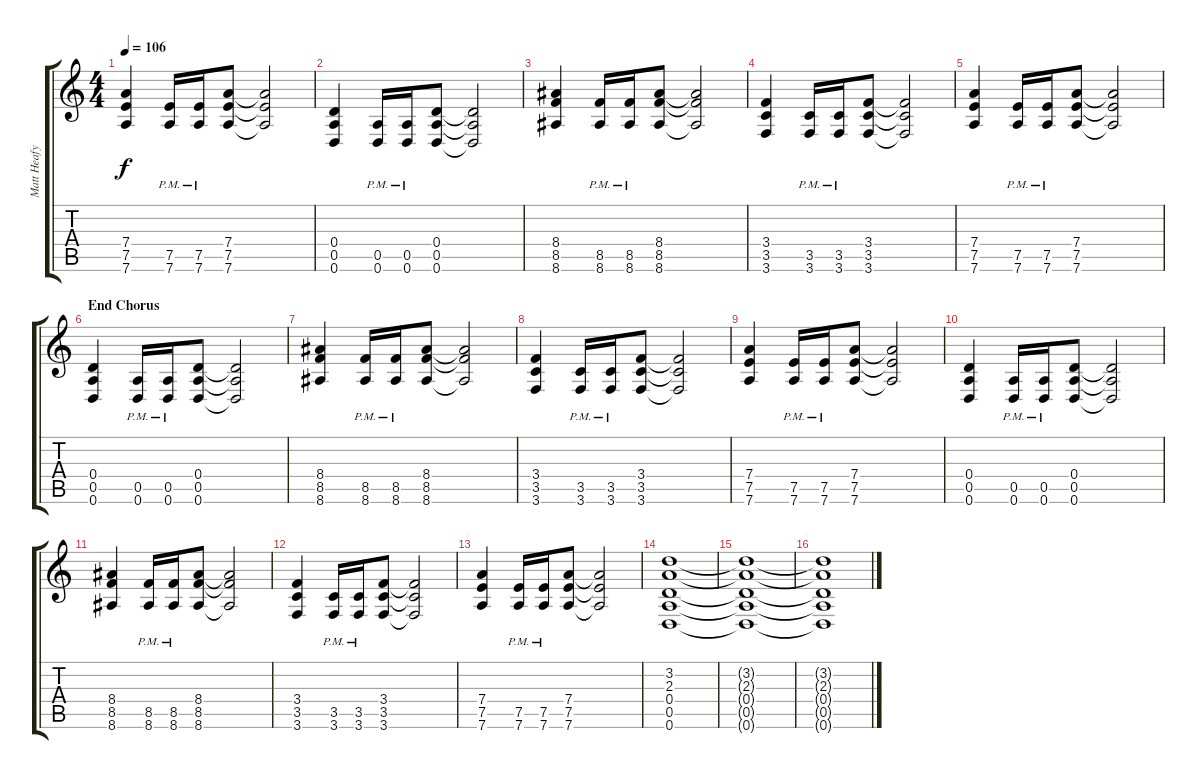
\track ("Matt Heafy" "Matt Heafy") {instrument distortionguitar}
\staff {score tabs}
\tuning (E4 B3 G3 D3 A2 D2) {hide}
\ts (4 4)
\tempo 106
\clef g2
\ks c
(7.4 7.5 7.6).4{dy f} (7.5{pm} 7.6{pm}).16 (7.5{pm} 7.6{pm}).16 (7.4 7.5 7.6).8 (7.4{t} 7.5{t} 7.6{t}).2 |
(0.4 0.5 0.6).4 (0.5{pm} 0.6{pm}).16 (0.5{pm} 0.6{pm}).16 (0.4 0.5 0.6).8 (0.4{t} 0.5{t} 0.6{t}).2 |
(8.4 8.5 8.6).4 (8.5{pm} 8.6{pm}).16 (8.5{pm} 8.6{pm}).16 (8.4 8.5 8.6).8 (8.4{t} 8.5{t} 8.6{t}).2 |
(3.4 3.5 3.6).4 (3.5{pm} 3.6{pm}).16 (3.5{pm} 3.6{pm}).16 (3.4 3.5 3.6).8 (3.4{t} 3.5{t} 3.6{t}).2 |
(7.4 7.5 7.6).4 (7.5{pm} 7.6{pm}).16 (7.5{pm} 7.6{pm}).16 (7.4 7.5 7.6).8 (7.4{t} 7.5{t} 7.6{t}).2 |
\section ("" "End Chorus")
(0.4 0.5 0.6).4 (0.5{pm} 0.6{pm}).16 (0.5{pm} 0.6{pm}).16 (0.4 0.5 0.6).8 (0.4{t} 0.5{t} 0.6{t}).2 |
(8.4 8.5 8.6).4 (8.5{pm} 8.6{pm}).16 (8.5{pm} 8.6{pm}).16 (8.4 8.5 8.6).8 (8.4{t} 8.5{t} 8.6{t}).2 |
(3.4 3.5 3.6).4 (3.5{pm} 3.6{pm}).16 (3.5{pm} 3.6{pm}).16 (3.4 3.5 3.6).8 (3.4{t} 3.5{t} 3.6{t}).2 |
(7.4 7.5 7.6).4 (7.5{pm} 7.6{pm}).16 (7.5{pm} 7.6{pm}).16 (7.4 7.5 7.6).8 (7.4{t} 7.5{t} 7.6{t}).2 |
(0.4 0.5 0.6).4 (0.5{pm} 0.6{pm}).16 (0.5{pm} 0.6{pm}).16 (0.4 0.5 0.6).8 (0.4{t} 0.5{t} 0.6{t}).2 |
(8.4 8.5 8.6).4 (8.5{pm} 8.6{pm}).16 (8.5{pm} 8.6{pm}).16 (8.4 8.5 8.6).8 (8.4{t} 8.5{t} 8.6{t}).2 |
(3.4 3.5 3.6).4 (3.5{pm} 3.6{pm}).16 (3.5{pm} 3.6{pm}).16 (3.4 3.5 3.6).8 (3.4{t} 3.5{t} 3.6{t}).2 |
(7.4 7.5 7.6).4 (7.5{pm} 7.6{pm}).16 (7.5{pm} 7.6{pm}).16 (7.4 7.5 7.6).8 (7.4{t} 7.5{t} 7.6{t}).2 |
(3.2 2.3 0.4 0.5 0.6).1 |
(3.2{t} 2.3{t} 0.4{t} 0.5{t} 0.6{t}).1 |
(3.2{t} 2.3{t} 0.4{t} 0.5{t} 0.6{t}).1
